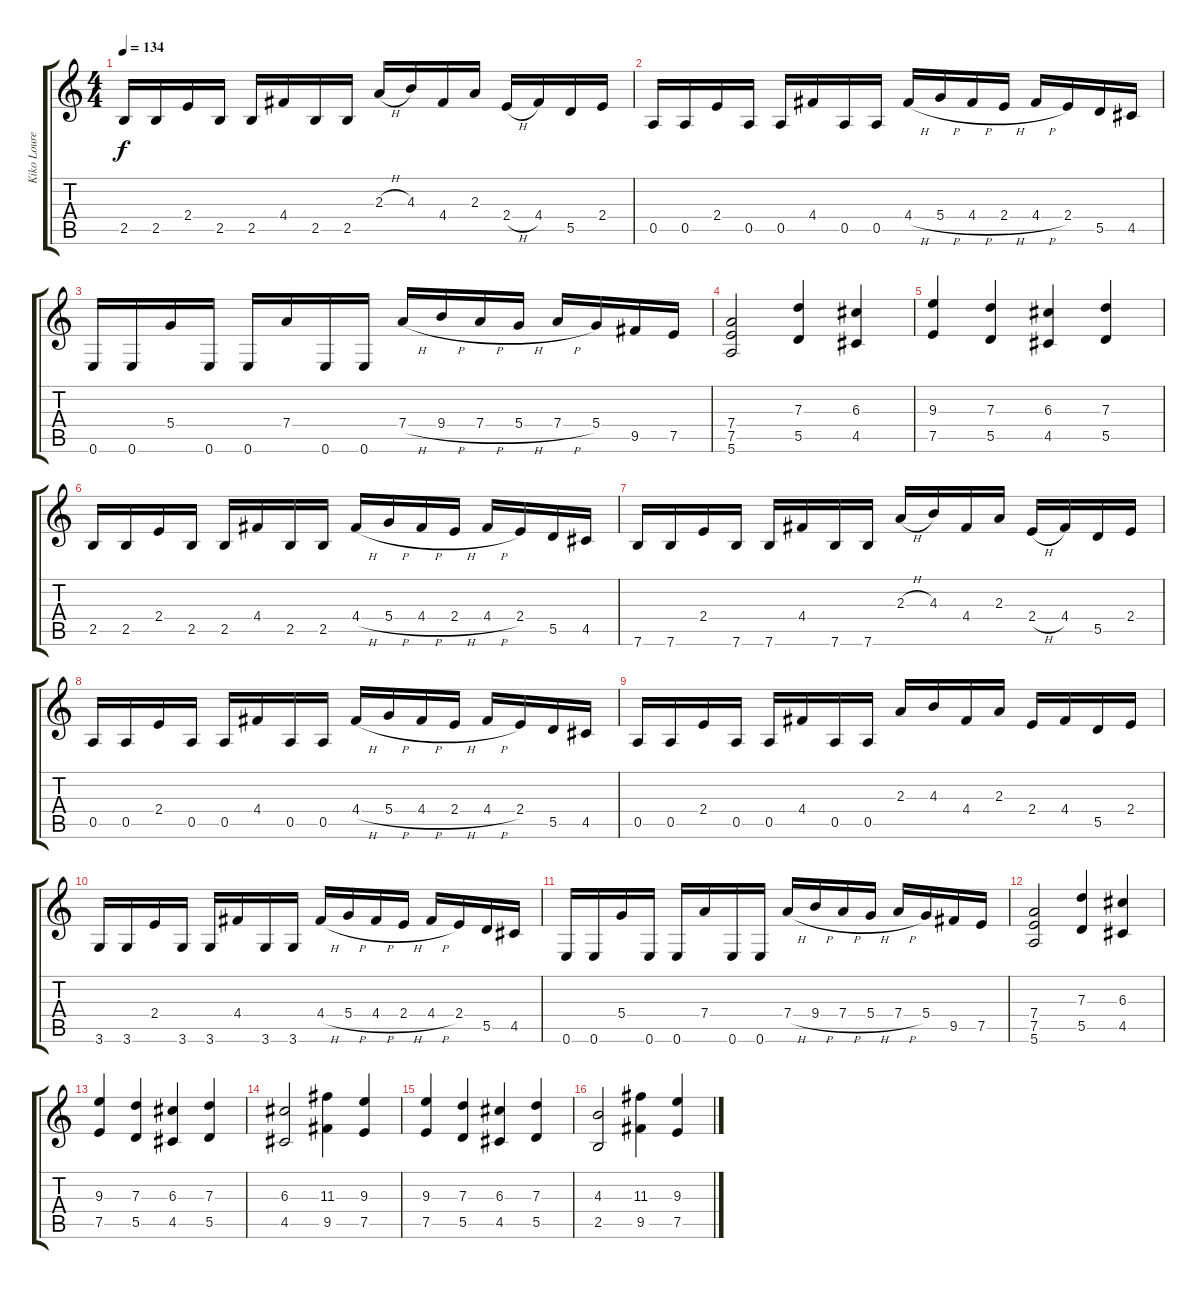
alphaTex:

\track ("Kiko Loureiro" "Kiko Loure") {instrument distortionguitar}
\staff {score tabs}
\tuning (E4 B3 G3 D3 A2 E2) {hide}
\ts (4 4)
\tempo 134
\clef g2
\ks c
2.5.16{dy f} 2.5.16 2.4.16 2.5.16 2.5.16 4.4.16 2.5.16 2.5.16 2.3{h}.16 4.3.16 4.4.16 2.3.16 2.4{h}.16 4.4.16 5.5.16 2.4.16 |
0.5.16 0.5.16 2.4.16 0.5.16 0.5.16 4.4.16 0.5.16 0.5.16 4.4{h}.16 5.4{h}.16 4.4{h}.16 2.4{h}.16 4.4{h}.16 2.4.16 5.5.16 4.5.16 |
0.6.16 0.6.16 5.4.16 0.6.16 0.6.16 7.4.16 0.6.16 0.6.16 7.4{h}.16 9.4{h}.16 7.4{h}.16 5.4{h}.16 7.4{h}.16 5.4.16 9.5.16 7.5.16 |
(7.4 7.5 5.6).2 (7.3 5.5).4 (6.3 4.5).4 |
(9.3 7.5).4 (7.3 5.5).4 (6.3 4.5).4 (7.3 5.5).4 |
2.5.16 2.5.16 2.4.16 2.5.16 2.5.16 4.4.16 2.5.16 2.5.16 4.4{h}.16 5.4{h}.16 4.4{h}.16 2.4{h}.16 4.4{h}.16 2.4.16 5.5.16 4.5.16 |
7.6.16 7.6.16 2.4.16 7.6.16 7.6.16 4.4.16 7.6.16 7.6.16 2.3{h}.16 4.3.16 4.4.16 2.3.16 2.4{h}.16 4.4.16 5.5.16 2.4.16 |
0.5.16 0.5.16 2.4.16 0.5.16 0.5.16 4.4.16 0.5.16 0.5.16 4.4{h}.16 5.4{h}.16 4.4{h}.16 2.4{h}.16 4.4{h}.16 2.4.16 5.5.16 4.5.16 |
0.5.16 0.5.16 2.4.16 0.5.16 0.5.16 4.4.16 0.5.16 0.5.16 2.3.16 4.3.16 4.4.16 2.3.16 2.4.16 4.4.16 5.5.16 2.4.16 |
3.6.16 3.6.16 2.4.16 3.6.16 3.6.16 4.4.16 3.6.16 3.6.16 4.4{h}.16 5.4{h}.16 4.4{h}.16 2.4{h}.16 4.4{h}.16 2.4.16 5.5.16 4.5.16 |
0.6.16 0.6.16 5.4.16 0.6.16 0.6.16 7.4.16 0.6.16 0.6.16 7.4{h}.16 9.4{h}.16 7.4{h}.16 5.4{h}.16 7.4{h}.16 5.4.16 9.5.16 7.5.16 |
(7.4 7.5 5.6).2 (7.3 5.5).4 (6.3 4.5).4 |
(9.3 7.5).4 (7.3 5.5).4 (6.3 4.5).4 (7.3 5.5).4 |
(6.3 4.5).2 (11.3 9.5).4 (9.3 7.5).4 |
(9.3 7.5).4 (7.3 5.5).4 (6.3 4.5).4 (7.3 5.5).4 |
(4.3 2.5).2 (11.3 9.5).4 (9.3 7.5).4
